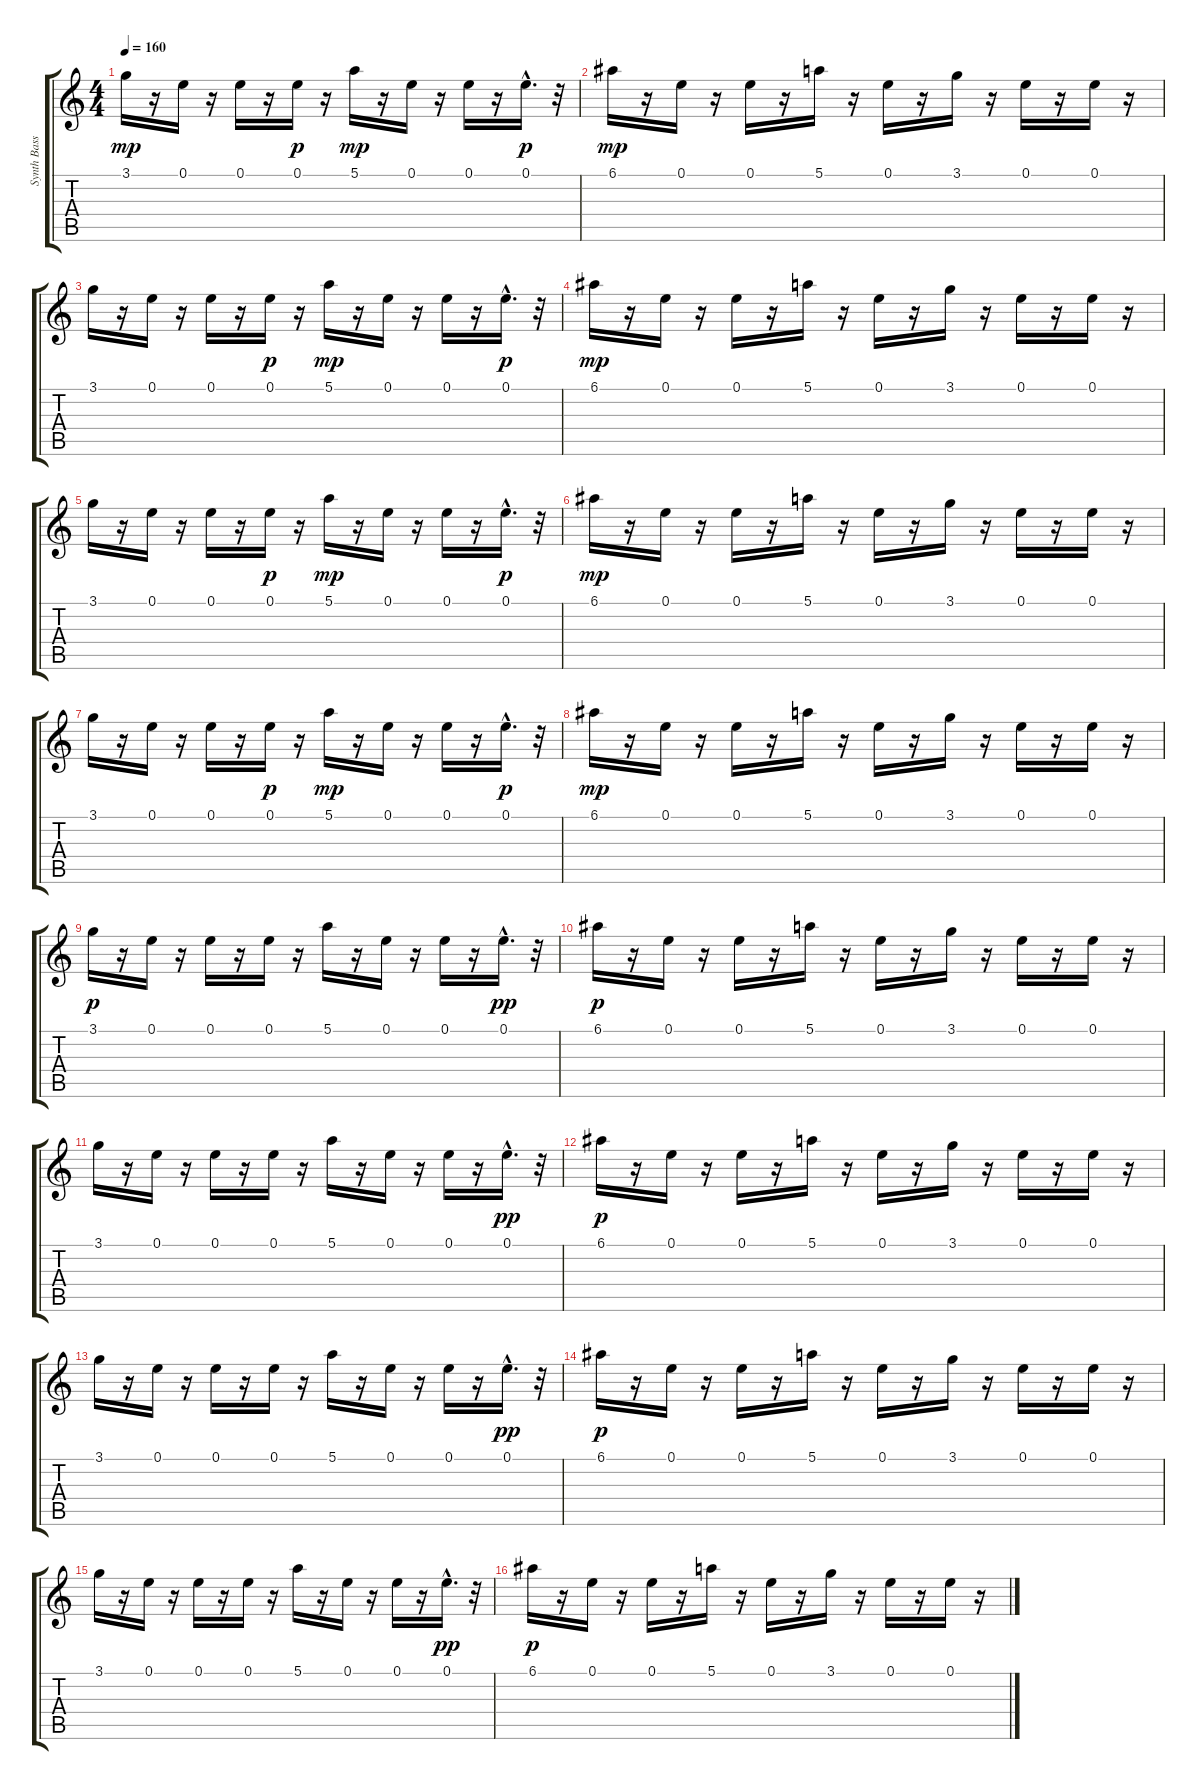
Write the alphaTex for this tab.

\track ("Synth Bass" "Synth Bass") {instrument synthbass1}
\staff {score tabs}
\tuning (E4 B3 G3 D3 A2 E2) {hide}
\ts (4 4)
\tempo 160
\clef g2
\ks c
3.1.16{dy mp instrument synthbass1} r.16 0.1.16 r.16 0.1.16 r.16 0.1.16{dy p} r.16 5.1.16{dy mp} r.16 0.1.16 r.16 0.1.16 r.16 0.1{hac}.16{d dy p} r.32 |
6.1.16{dy mp} r.16 0.1.16 r.16 0.1.16 r.16 5.1.16 r.16 0.1.16 r.16 3.1.16 r.16 0.1.16 r.16 0.1.16 r.16 |
3.1.16 r.16 0.1.16 r.16 0.1.16 r.16 0.1.16{dy p} r.16 5.1.16{dy mp} r.16 0.1.16 r.16 0.1.16 r.16 0.1{hac}.16{d dy p} r.32 |
6.1.16{dy mp} r.16 0.1.16 r.16 0.1.16 r.16 5.1.16 r.16 0.1.16 r.16 3.1.16 r.16 0.1.16 r.16 0.1.16 r.16 |
3.1.16 r.16 0.1.16 r.16 0.1.16 r.16 0.1.16{dy p} r.16 5.1.16{dy mp} r.16 0.1.16 r.16 0.1.16 r.16 0.1{hac}.16{d dy p} r.32 |
6.1.16{dy mp} r.16 0.1.16 r.16 0.1.16 r.16 5.1.16 r.16 0.1.16 r.16 3.1.16 r.16 0.1.16 r.16 0.1.16 r.16 |
3.1.16 r.16 0.1.16 r.16 0.1.16 r.16 0.1.16{dy p} r.16 5.1.16{dy mp} r.16 0.1.16 r.16 0.1.16 r.16 0.1{hac}.16{d dy p} r.32 |
6.1.16{dy mp} r.16 0.1.16 r.16 0.1.16 r.16 5.1.16 r.16 0.1.16 r.16 3.1.16 r.16 0.1.16 r.16 0.1.16 r.16 |
3.1.16{dy p} r.16 0.1.16 r.16 0.1.16 r.16 0.1.16 r.16 5.1.16 r.16 0.1.16 r.16 0.1.16 r.16 0.1{hac}.16{d dy pp} r.32 |
6.1.16{dy p} r.16 0.1.16 r.16 0.1.16 r.16 5.1.16 r.16 0.1.16 r.16 3.1.16 r.16 0.1.16 r.16 0.1.16 r.16 |
3.1.16 r.16 0.1.16 r.16 0.1.16 r.16 0.1.16 r.16 5.1.16 r.16 0.1.16 r.16 0.1.16 r.16 0.1{hac}.16{d dy pp} r.32 |
6.1.16{dy p} r.16 0.1.16 r.16 0.1.16 r.16 5.1.16 r.16 0.1.16 r.16 3.1.16 r.16 0.1.16 r.16 0.1.16 r.16 |
3.1.16 r.16 0.1.16 r.16 0.1.16 r.16 0.1.16 r.16 5.1.16 r.16 0.1.16 r.16 0.1.16 r.16 0.1{hac}.16{d dy pp} r.32 |
6.1.16{dy p} r.16 0.1.16 r.16 0.1.16 r.16 5.1.16 r.16 0.1.16 r.16 3.1.16 r.16 0.1.16 r.16 0.1.16 r.16 |
3.1.16 r.16 0.1.16 r.16 0.1.16 r.16 0.1.16 r.16 5.1.16 r.16 0.1.16 r.16 0.1.16 r.16 0.1{hac}.16{d dy pp} r.32 |
6.1.16{dy p} r.16 0.1.16 r.16 0.1.16 r.16 5.1.16 r.16 0.1.16 r.16 3.1.16 r.16 0.1.16 r.16 0.1.16 r.16
